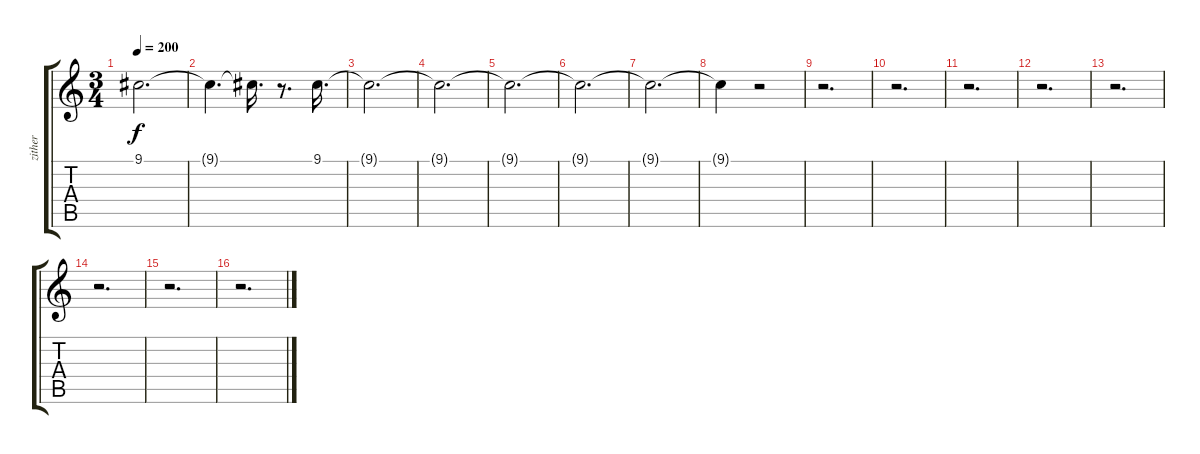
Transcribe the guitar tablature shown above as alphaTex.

\track (" zither" " zither") {instrument dulcimer}
\staff {score tabs}
\tuning (E4 B3 G3 D3 A2 E2) {hide}
\ts (3 4)
\tempo 200
\clef g2
\ks c
9.1{t}.2{d dy f} |
9.1{t}.4{d} 9.1{t}.16{d} r.8{d} 9.1.16{d} |
9.1{t}.2{d} |
9.1{t}.2{d} |
9.1{t}.2{d} |
9.1{t}.2{d} |
9.1{t}.2{d} |
9.1{t}.4 r.2 |
r.2{d} |
r.2{d} |
r.2{d} |
r.2{d} |
r.2{d} |
r.2{d} |
r.2{d} |
r.2{d}
